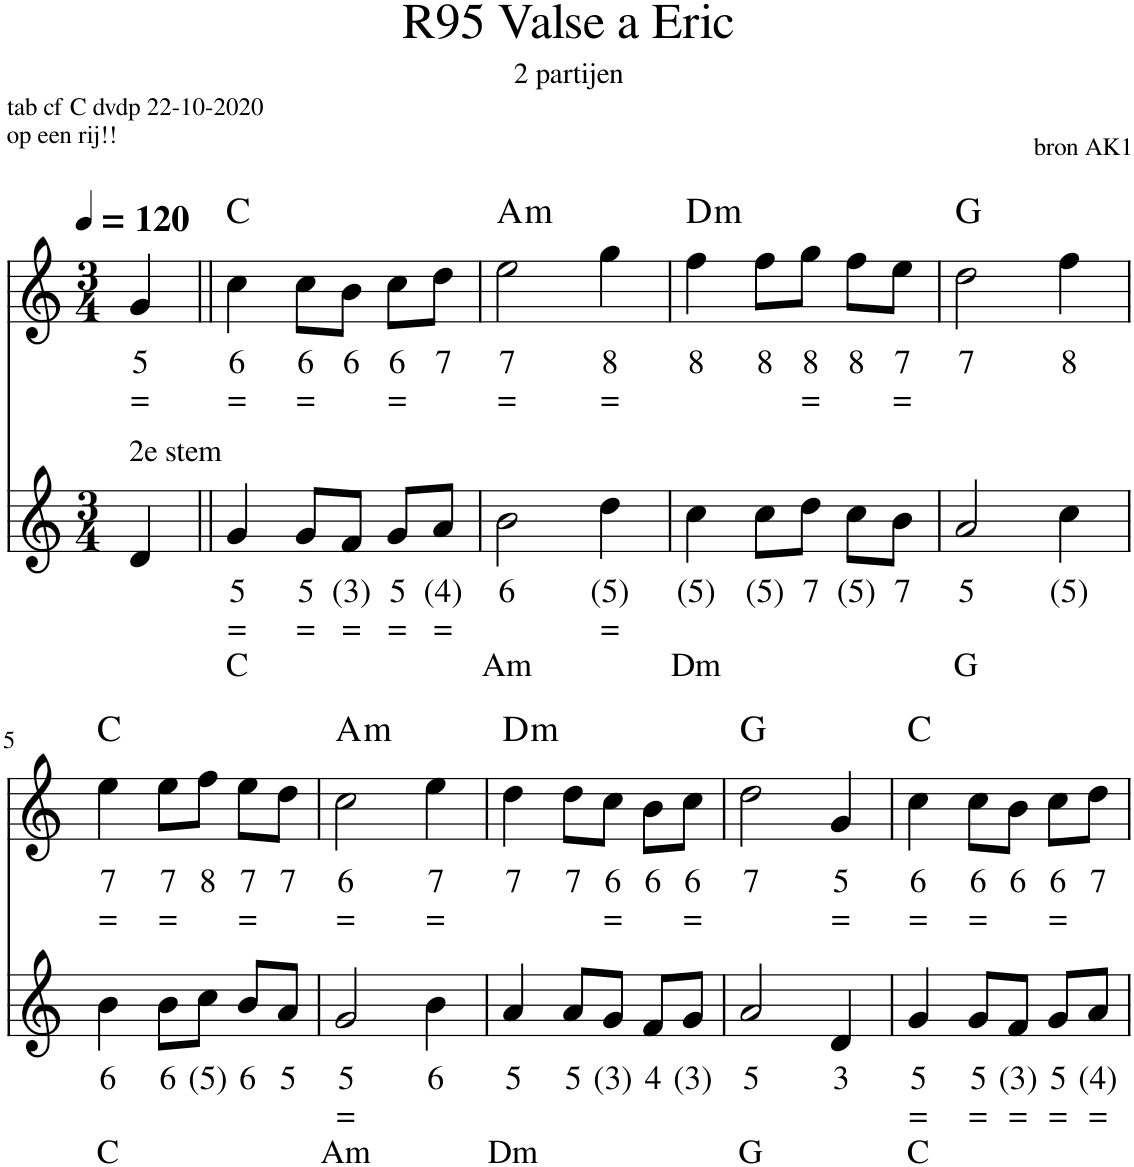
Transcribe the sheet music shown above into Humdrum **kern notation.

**kern	**text	**text	**text	**kern	**text	**text	**harte
*part2	*part2	*part2	*part2	*part1	*part1	*part1	*part1
*staff2	*staff2	*staff2	*staff2	*staff1	*staff1	*staff1	*
*I"Viool	*	*	*	*I"Piano	*	*	*
*clefG2	*	*	*	*clefG2	*	*	*
*k[]	*	*	*	*k[]	*	*	*
*M3/4	*	*	*	*M3/4	*	*	*
*MM120	*	*	*	*MM120	*	*	*
=	=	=	=	=	=	=	=
!LO:TX:a:t=2e stem	!	!	!	!	!	!	!
!	!	!	!	!	!LO:LY:b	!LO:LY:b	!
4d/	.	.	.	4g/	5	=	.
=1||	=1||	=1||	=1||	=1||	=1||	=1||	=1||
!	!LO:LY:b	!LO:LY:b	!LO:LY:b	!	!LO:LY:b	!LO:LY:b	!
4g/	5	=	C	4cc\	6	=	C:maj
!	!LO:LY:b	!LO:LY:b	!	!	!LO:LY:b	!LO:LY:b	!
8g/L	5	=	.	8cc\L	6	=	.
!	!LO:LY:b	!LO:LY:b	!	!	!LO:LY:b	!	!
8f/J	(3)	=	.	8b\J	6	.	.
!	!LO:LY:b	!LO:LY:b	!	!	!LO:LY:b	!LO:LY:b	!
8g/L	5	=	.	8cc\L	6	=	.
!	!LO:LY:b	!LO:LY:b	!	!	!LO:LY:b	!	!
8a/J	(4)	=	.	8dd\J	7	.	.
=2	=2	=2	=2	=2	=2	=2	=2
!	!LO:LY:b	!	!LO:LY:b	!	!LO:LY:b	!LO:LY:b	!LO:H:kt=m
2b\	6	.	Am	2ee\	7	=	A:min
!	!LO:LY:b	!LO:LY:b	!	!	!LO:LY:b	!LO:LY:b	!
4dd\	(5)	=	.	4gg\	8	=	.
=3	=3	=3	=3	=3	=3	=3	=3
!	!LO:LY:b	!	!LO:LY:b	!	!LO:LY:b	!	!LO:H:kt=m
4cc\	(5)	.	Dm	4ff\	8	.	D:min
!	!LO:LY:b	!	!	!	!LO:LY:b	!	!
8cc\L	(5)	.	.	8ff\L	8	.	.
!	!LO:LY:b	!	!	!	!LO:LY:b	!LO:LY:b	!
8dd\J	7	.	.	8gg\J	8	=	.
!	!LO:LY:b	!	!	!	!LO:LY:b	!	!
8cc\L	(5)	.	.	8ff\L	8	.	.
!	!LO:LY:b	!	!	!	!LO:LY:b	!LO:LY:b	!
8b\J	7	.	.	8ee\J	7	=	.
=4	=4	=4	=4	=4	=4	=4	=4
!	!LO:LY:b	!	!LO:LY:b	!	!LO:LY:b	!	!
2a/	5	.	G	2dd\	7	.	G:maj
!	!LO:LY:b	!	!	!	!LO:LY:b	!	!
4cc\	(5)	.	.	4ff\	8	.	.
!!LO:LB:g=z
=5	=5	=5	=5	=5	=5	=5	=5
!	!LO:LY:b	!	!LO:LY:b	!	!LO:LY:b	!LO:LY:b	!
4b\	6	.	C	4ee\	7	=	C:maj
!	!LO:LY:b	!	!	!	!LO:LY:b	!LO:LY:b	!
8b\L	6	.	.	8ee\L	7	=	.
!	!LO:LY:b	!	!	!	!LO:LY:b	!	!
8cc\J	(5)	.	.	8ff\J	8	.	.
!	!LO:LY:b	!	!	!	!LO:LY:b	!LO:LY:b	!
8b/L	6	.	.	8ee\L	7	=	.
!	!LO:LY:b	!	!	!	!LO:LY:b	!	!
8a/J	5	.	.	8dd\J	7	.	.
=6	=6	=6	=6	=6	=6	=6	=6
!	!LO:LY:b	!LO:LY:b	!LO:LY:b	!	!LO:LY:b	!LO:LY:b	!LO:H:kt=m
2g/	5	=	Am	2cc\	6	=	A:min
!	!LO:LY:b	!	!	!	!LO:LY:b	!LO:LY:b	!
4b\	6	.	.	4ee\	7	=	.
=7	=7	=7	=7	=7	=7	=7	=7
!	!LO:LY:b	!	!LO:LY:b	!	!LO:LY:b	!	!LO:H:kt=m
4a/	5	.	Dm	4dd\	7	.	D:min
!	!LO:LY:b	!	!	!	!LO:LY:b	!	!
8a/L	5	.	.	8dd\L	7	.	.
!	!LO:LY:b	!	!	!	!LO:LY:b	!LO:LY:b	!
8g/J	(3)	.	.	8cc\J	6	=	.
!	!LO:LY:b	!	!	!	!LO:LY:b	!	!
8f/L	4	.	.	8b\L	6	.	.
!	!LO:LY:b	!	!	!	!LO:LY:b	!LO:LY:b	!
8g/J	(3)	.	.	8cc\J	6	=	.
=8	=8	=8	=8	=8	=8	=8	=8
!	!LO:LY:b	!	!LO:LY:b	!	!LO:LY:b	!	!
2a/	5	.	G	2dd\	7	.	G:maj
!	!LO:LY:b	!	!	!	!LO:LY:b	!LO:LY:b	!
4d/	3	.	.	4g/	5	=	.
=9	=9	=9	=9	=9	=9	=9	=9
!	!LO:LY:b	!LO:LY:b	!LO:LY:b	!	!LO:LY:b	!LO:LY:b	!
4g/	5	=	C	4cc\	6	=	C:maj
!	!LO:LY:b	!LO:LY:b	!	!	!LO:LY:b	!LO:LY:b	!
8g/L	5	=	.	8cc\L	6	=	.
!	!LO:LY:b	!LO:LY:b	!	!	!LO:LY:b	!	!
8f/J	(3)	=	.	8b\J	6	.	.
!	!LO:LY:b	!LO:LY:b	!	!	!LO:LY:b	!LO:LY:b	!
8g/L	5	=	.	8cc\L	6	=	.
!	!LO:LY:b	!LO:LY:b	!	!	!LO:LY:b	!	!
8a/J	(4)	=	.	8dd\J	7	.	.
=	=	=	=	=	=	=	=
*-	*-	*-	*-	*-	*-	*-	*-
